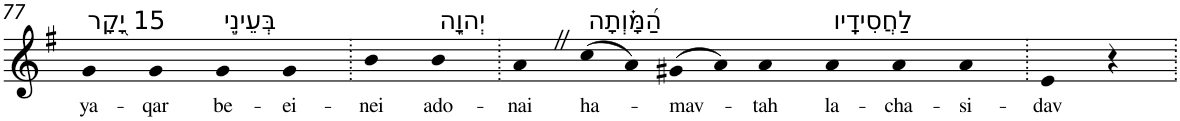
**kern	**text
*part1	*part1
*staff1	*staff1
*I"Piano	*
*I'Pno	*
!!LO:PB:g=z
*clefG2	*
*k[f#]	*
*G:	*
=77	=77
!LO:TX:a:t=15 יָ֭קָר	!
!	!LO:LY:b
4g	ya-
!	!LO:LY:b
4g	-qar
!LO:TX:a:t=בְּעֵינֵ֣י	!
!	!LO:LY:b
4g	be-
!	!LO:LY:b
4g	-ei-
=78.	=78.
!	!LO:LY:b
4b	-nei
!LO:TX:a:t=יְהוָ֑ה	!
!	!LO:LY:b
4b	ado-
=79.	=79.
!	!LO:LY:b
4aZ	-nai
!LO:TX:a:t=הַ֝מָּ֗וְתָה	!
!	!LO:LY:b
(>8cc	ha-
8a)	.
!	!LO:LY:b
(>8g#X	-mav-
8a)	.
!	!LO:LY:b
4a	-tah
!LO:TX:a:t=לַחֲסִידָֽיו	!
!	!LO:LY:b
4a	la-
!	!LO:LY:b
4a	-cha-
!	!LO:LY:b
4a	-si-
=80.	=80.
!	!LO:LY:b
4e	-dav
4r	.
=.	=.
*-	*-
